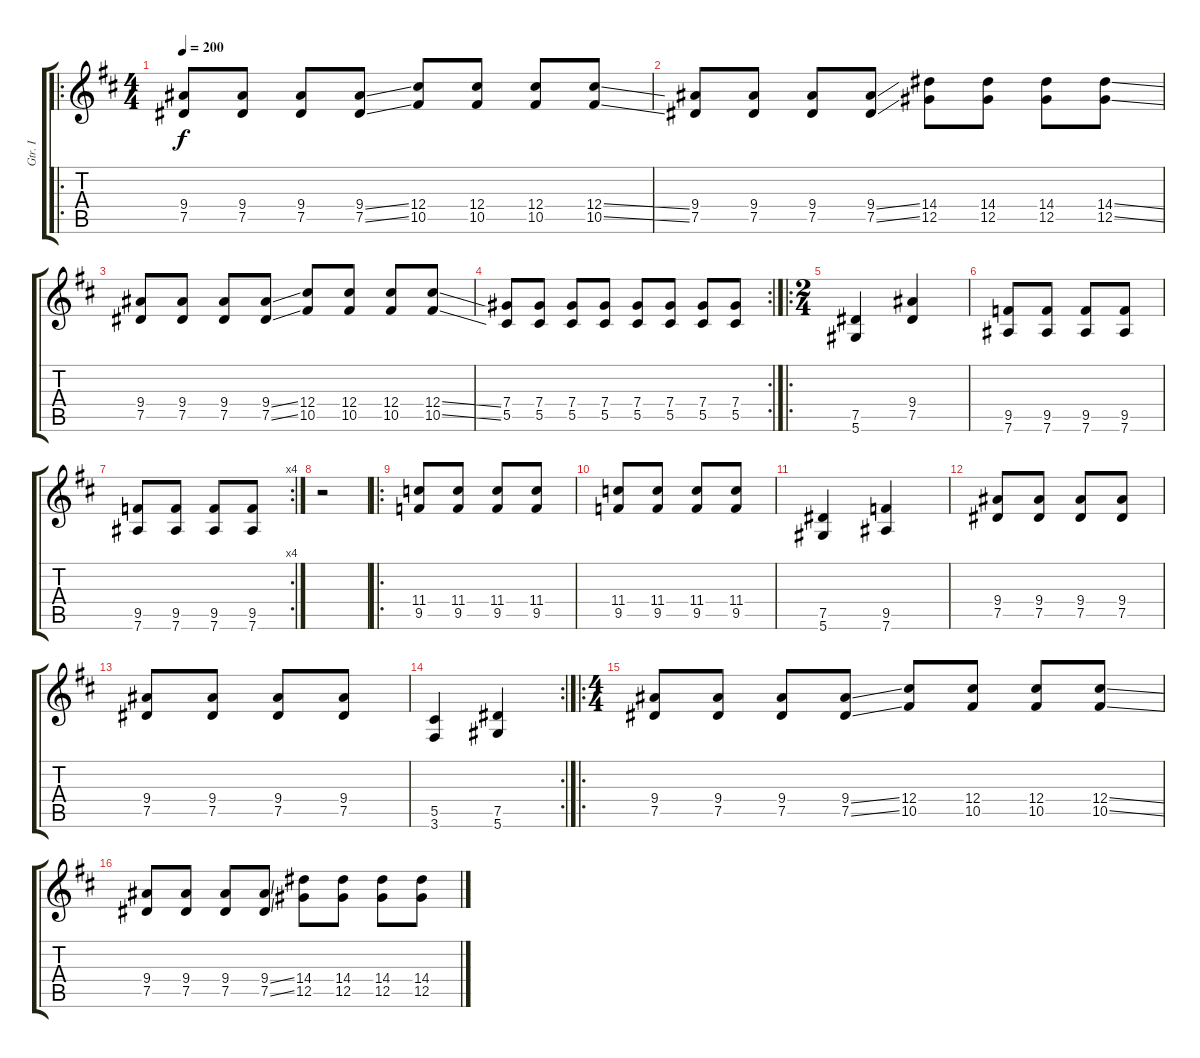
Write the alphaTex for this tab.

\track ("Gtr. I" "Gtr. I") {instrument distortionguitar}
\staff {score tabs}
\tuning (Eb4 Bb3 Gb3 Db3 Ab2 Eb2) {hide}
\ro
\ts (4 4)
\tempo 200
\clef g2
\ks d
(9.4 7.5).8{dy f} (9.4 7.5).8 (9.4 7.5).8 (9.4{ss} 7.5{ss}).8 (12.4 10.5).8 (12.4 10.5).8 (12.4 10.5).8 (12.4{ss} 10.5{ss}).8 |
(9.4 7.5).8 (9.4 7.5).8 (9.4 7.5).8 (9.4{ss} 7.5{ss}).8 (14.4 12.5).8 (14.4 12.5).8 (14.4 12.5).8 (14.4{ss} 12.5{ss}).8 |
(9.4 7.5).8 (9.4 7.5).8 (9.4 7.5).8 (9.4{ss} 7.5{ss}).8 (12.4 10.5).8 (12.4 10.5).8 (12.4 10.5).8 (12.4{ss} 10.5{ss}).8 |
\rc 2
(7.4 5.5).8 (7.4 5.5).8 (7.4 5.5).8 (7.4 5.5).8 (7.4 5.5).8 (7.4 5.5).8 (7.4 5.5).8 (7.4 5.5).8 |
\ro
\ts (2 4)
(7.5 5.6).4 (9.4 7.5).4 |
(9.5 7.6).8 (9.5 7.6).8 (9.5 7.6).8 (9.5 7.6).8 |
\rc 4
(9.5 7.6).8 (9.5 7.6).8 (9.5 7.6).8 (9.5 7.6).8 |
r.2 |
\ro
(11.4 9.5).8 (11.4 9.5).8 (11.4 9.5).8 (11.4 9.5).8 |
(11.4 9.5).8 (11.4 9.5).8 (11.4 9.5).8 (11.4 9.5).8 |
(7.5 5.6).4 (9.5 7.6).4 |
(9.4 7.5).8 (9.4 7.5).8 (9.4 7.5).8 (9.4 7.5).8 |
(9.4 7.5).8 (9.4 7.5).8 (9.4 7.5).8 (9.4 7.5).8 |
\rc 2
(5.5 3.6).4 (7.5 5.6).4 |
\ro
\ts (4 4)
(9.4 7.5).8 (9.4 7.5).8 (9.4 7.5).8 (9.4{ss} 7.5{ss}).8 (12.4 10.5).8 (12.4 10.5).8 (12.4 10.5).8 (12.4{ss} 10.5{ss}).8 |
(9.4 7.5).8 (9.4 7.5).8 (9.4 7.5).8 (9.4{ss} 7.5{ss}).8 (14.4 12.5).8 (14.4 12.5).8 (14.4 12.5).8 (14.4{ss} 12.5{ss}).8
